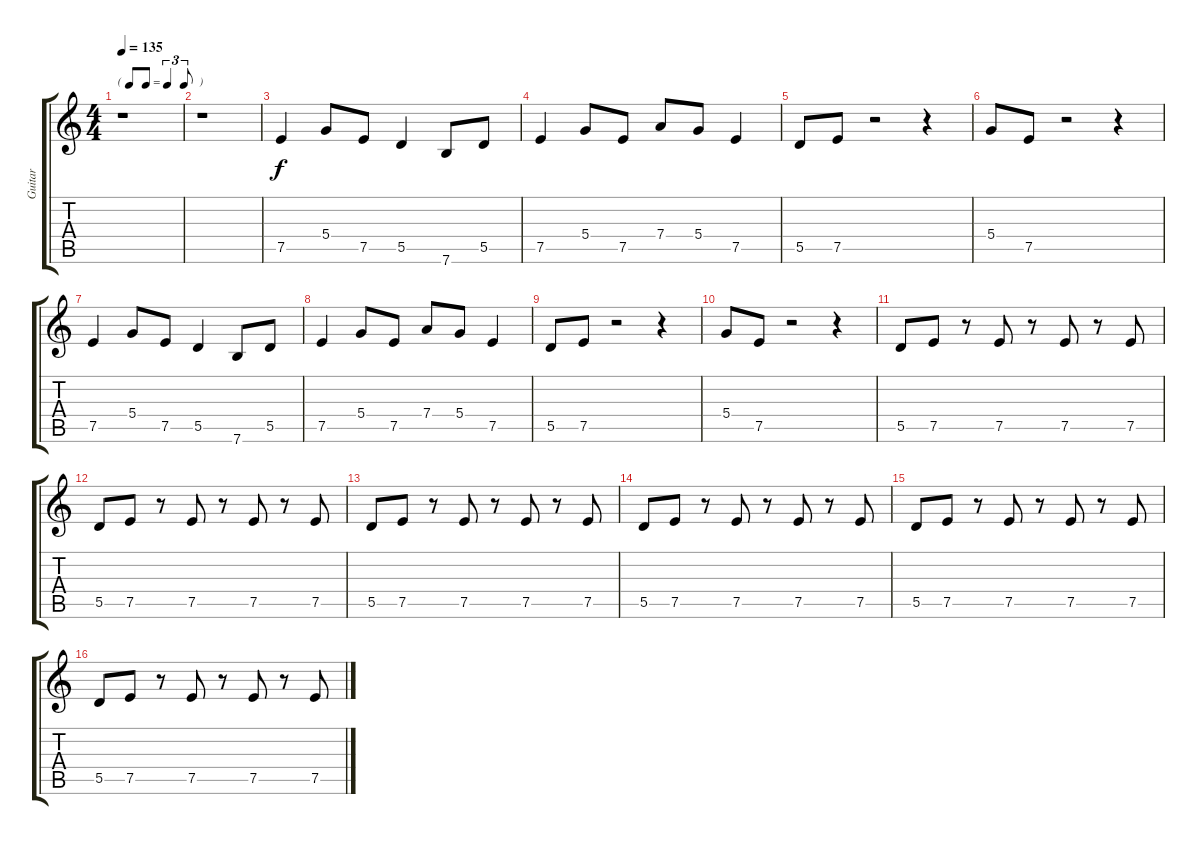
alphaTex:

\track ("Guitar" "Guitar") {instrument overdrivenguitar}
\staff {score tabs}
\tuning (E4 B3 G3 D3 A2 E2) {hide}
\ts (4 4)
\tf triplet8th
\tempo 135
\clef g2
\ks c
r.1{dy f instrument overdrivenguitar} |
r.1 |
7.5.4 5.4.8 7.5.8 5.5.4 7.6.8 5.5.8 |
7.5.4 5.4.8 7.5.8 7.4.8 5.4.8 7.5.4 |
5.5.8 7.5.8 r.2 r.4 |
5.4.8 7.5.8 r.2 r.4 |
7.5.4 5.4.8 7.5.8 5.5.4 7.6.8 5.5.8 |
7.5.4 5.4.8 7.5.8 7.4.8 5.4.8 7.5.4 |
5.5.8 7.5.8 r.2 r.4 |
5.4.8 7.5.8 r.2 r.4 |
5.5.8 7.5.8 r.8 7.5.8 r.8 7.5.8 r.8 7.5.8 |
5.5.8 7.5.8 r.8 7.5.8 r.8 7.5.8 r.8 7.5.8 |
5.5.8 7.5.8 r.8 7.5.8 r.8 7.5.8 r.8 7.5.8 |
5.5.8 7.5.8 r.8 7.5.8 r.8 7.5.8 r.8 7.5.8 |
5.5.8 7.5.8 r.8 7.5.8 r.8 7.5.8 r.8 7.5.8 |
5.5.8 7.5.8 r.8 7.5.8 r.8 7.5.8 r.8 7.5.8
